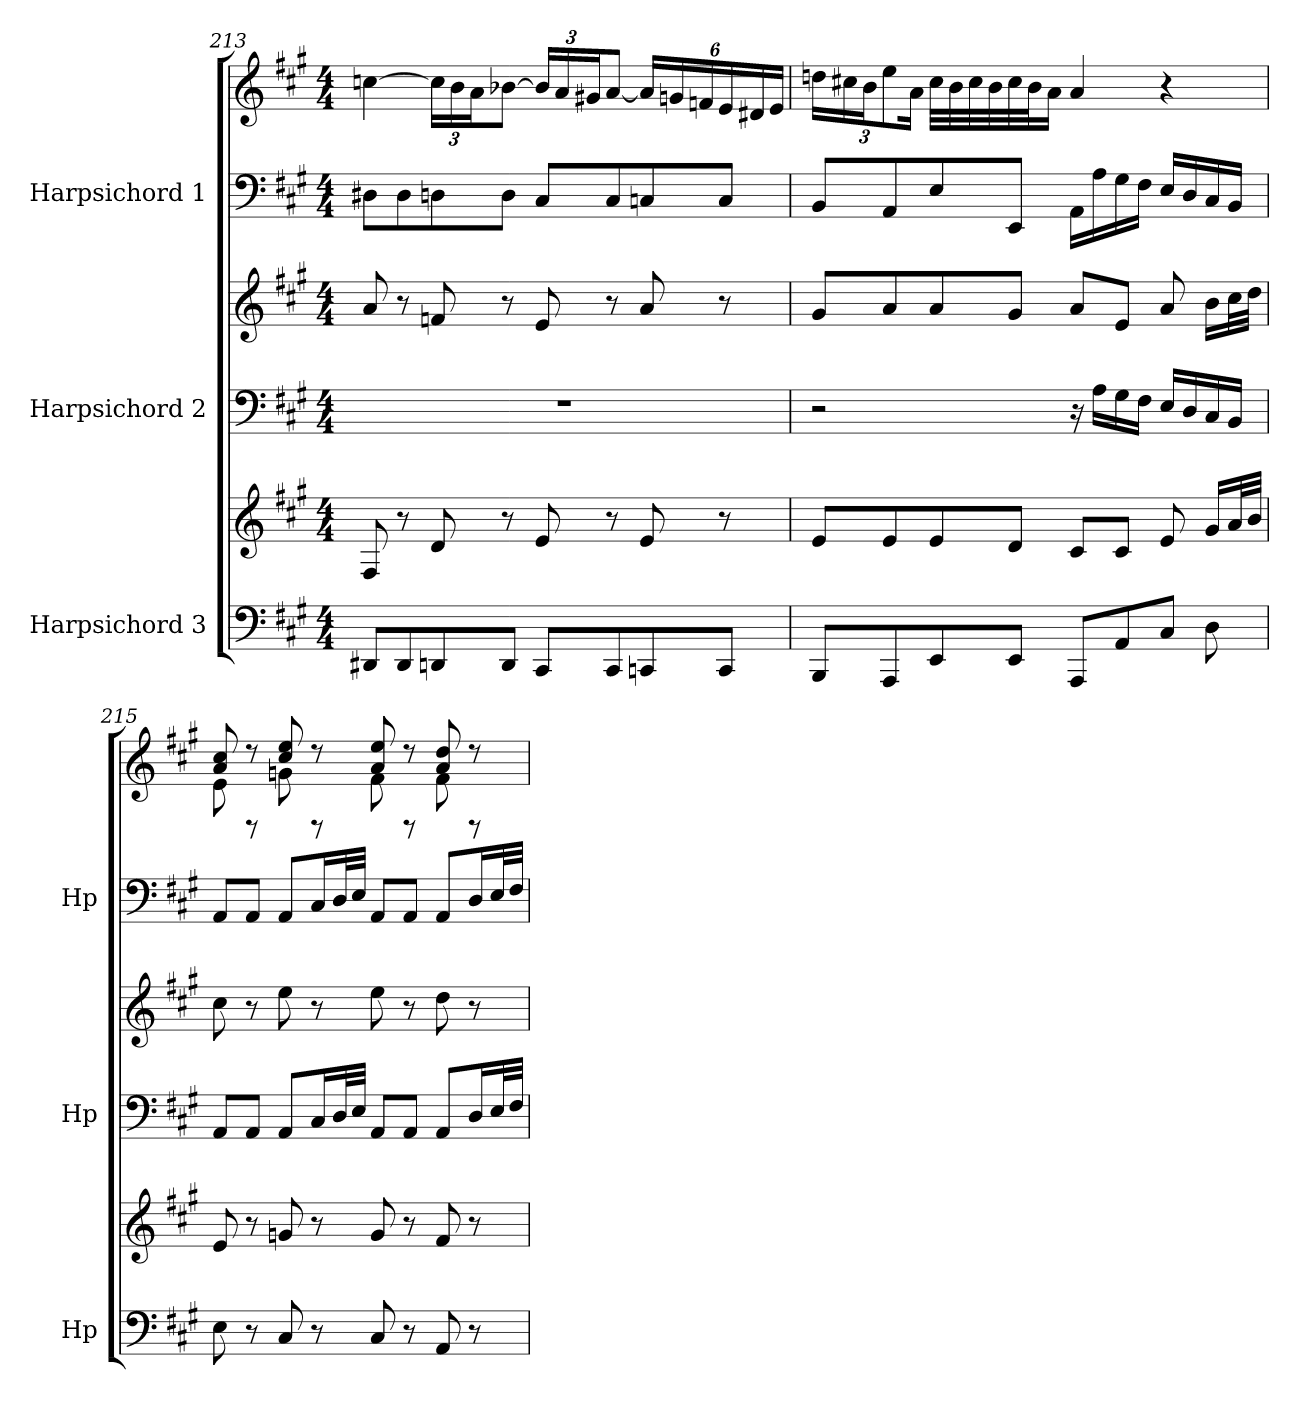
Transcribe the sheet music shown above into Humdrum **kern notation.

**kern	**kern	**kern	**kern	**kern	**kern
*part3	*part3	*part2	*part2	*part1	*part1
*staff6	*staff5	*staff4	*staff3	*staff2	*staff1
*I"Harpsichord 3	*	*I"Harpsichord 2	*	*I"Harpsichord 1	*
*I'Hp	*	*I'Hp	*	*I'Hp	*
!!LO:PB:g=z
*clefF4	*clefG2	*clefF4	*clefG2	*clefF4	*clefG2
*k[f#c#g#]	*k[f#c#g#]	*k[f#c#g#]	*k[f#c#g#]	*k[f#c#g#]	*k[f#c#g#]
*M4/4	*M4/4	*M4/4	*M4/4	*M4/4	*M4/4
=213	=213	=213	=213	=213	=213
8DD#X/L	8F#/	1r	8a/	8D#X\L	[4ccn\
8DD#/	8r	.	8r	8D#\	.
*	*	*	*	*	*Xbrackettup
8DDn/	8d/	.	8fn/	8Dn\	24cc\LL]
.	.	.	.	.	24b\
.	.	.	.	.	24a\J
8DD/J	8r	.	8r	8D\J	[8b-X\J
8CC#/L	8e/	.	8e/	8C#/L	24b-/LL]
.	.	.	.	.	24a/
.	.	.	.	.	24g#X/J
8CC#/	8r	.	8r	8C#/	[8a/J
8CCn/	8e/	.	8a/	8Cn/	24a/LL]
.	.	.	.	.	24gn/
.	.	.	.	.	24fn/
8CC/J	8r	.	8r	8C/J	24e/
.	.	.	.	.	24d#X/
.	.	.	.	.	24e/JJ
=214	=214	=214	=214	=214	=214
8BBB/L	8e/L	2r	8g#/L	8BB/L	24ddn\LL
.	.	.	.	.	24cc#X\
.	.	.	.	.	24b\J
8AAA/	8e/	.	8a/	8AA/	12ee\
.	.	.	.	.	24a\Jk
8EE/	8e/	.	8a/	8E/	32cc#\LLL
.	.	.	.	.	32b\
.	.	.	.	.	32cc#\
.	.	.	.	.	32b\
8EE/J	8d/J	.	8g#/J	8EE/J	32cc#\
.	.	.	.	.	32b\J
.	.	.	.	.	16a\JJ
8AAA/L	8c#/L	16r	8a/L	16AA\LL	4a/
.	.	16A\LL	.	16A\	.
8AA/	8c#/J	16G#\	8e/J	16G#\	.
.	.	16F#\JJ	.	16F#\JJ	.
8C#/J	8e/	16E/LL	8a/	16E/LL	4r
.	.	16D/	.	16D/	.
8D\	16g#/LL	16C#/	16b\LL	16C#/	.
.	32a/L	16BB/JJ	32cc#\L	16BB/JJ	.
.	32b/JJJ	.	32dd\JJJ	.	.
=215	=215	=215	=215	=215	=215
*	*	*	*	*	*^
8E\	8e/	8AA/L	8cc#\	8AA/L	8a/ 8cc#/	8e\
8r	8r	8AA/J	8r	8AA/J	8r	8rD
8C#/	8gn/	8AA/L	8ee\	8AA/L	8cc#/ 8ee/	8gn\
8r	8r	16C#/L	8r	16C#/L	8r	8rD
.	.	32D/L	.	32D/L	.	.
.	.	32E/JJJ	.	32E/JJJ	.	.
8C#/	8g/	8AA/L	8ee\	8AA/L	8a/ 8ee/	8f#\
8r	8r	8AA/J	8r	8AA/J	8r	8rD
8AA/	8f#/	8AA/L	8dd\	8AA/L	8a/ 8dd/	8f#\
8r	8r	16D/L	8r	16D/L	8r	8rD
.	.	32E/L	.	32E/L	.	.
.	.	32F#/JJJ	.	32F#/JJJ	.	.
*	*	*	*	*	*v	*v
=	=	=	=	=	=
*-	*-	*-	*-	*-	*-
